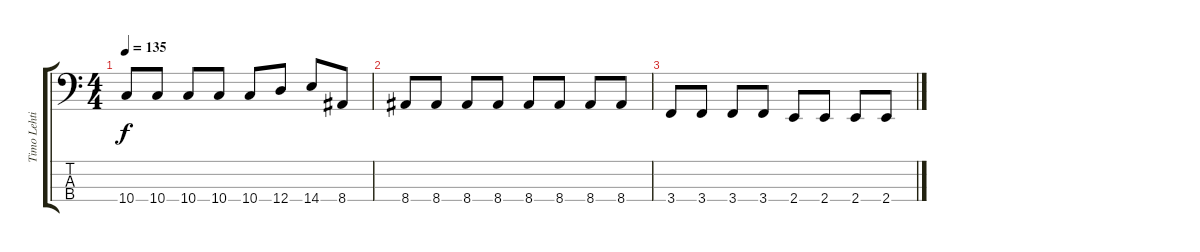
\track ("Timo Lehtinen" "Timo Lehti") {instrument slapbass2}
\staff {score tabs}
\tuning (F2 C2 G1 D1) {hide}
\ts (4 4)
\tempo 135
\clef f4
\ks c
10.4.8{dy f} 10.4.8 10.4.8 10.4.8 10.4.8 12.4.8 14.4.8 8.4.8 |
8.4.8 8.4.8 8.4.8 8.4.8 8.4.8 8.4.8 8.4.8 8.4.8 |
3.4.8 3.4.8 3.4.8 3.4.8 2.4.8 2.4.8 2.4.8 2.4.8
